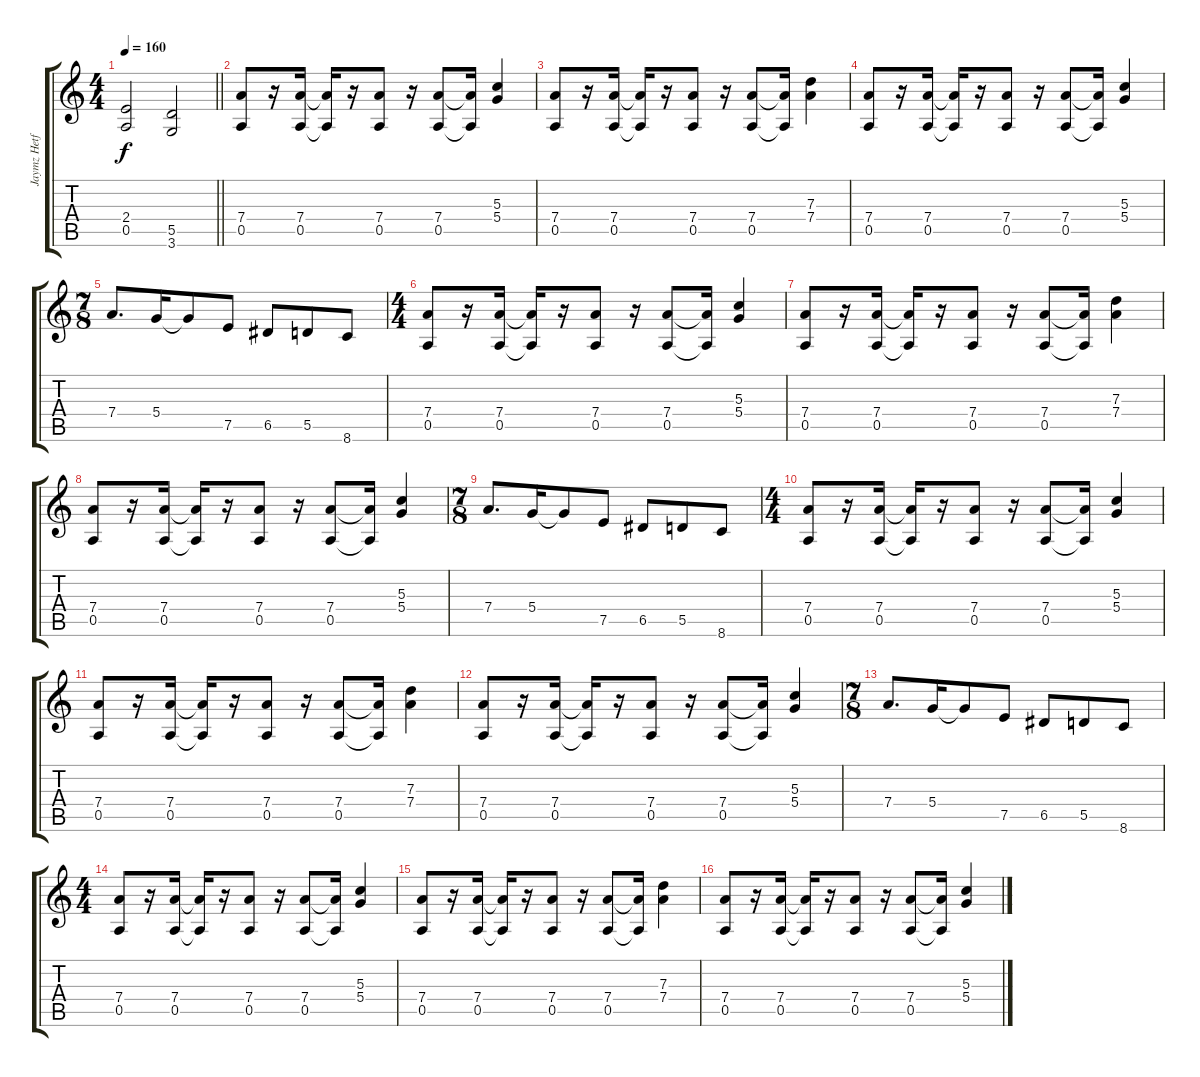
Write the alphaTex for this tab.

\track ("Jaymz Hetfield" "Jaymz Hetf") {instrument distortionguitar}
\staff {score tabs}
\tuning (E4 B3 G3 D3 A2 E2) {hide}
\ts (4 4)
\tempo 160
\clef g2
\barLineRight lightlight
\ks c
(2.4 0.5).2{dy f} (5.5 3.6).2 |
(7.4 0.5).8 r.16 (7.4 0.5).16 (7.4{t} 0.5{t}).16 r.16 (7.4 0.5).8 r.16 (7.4 0.5).8 (7.4{t} 0.5{t}).16 (5.3 5.4).4 |
(7.4 0.5).8 r.16 (7.4 0.5).16 (7.4{t} 0.5{t}).16 r.16 (7.4 0.5).8 r.16 (7.4 0.5).8 (7.4{t} 0.5{t}).16 (7.3 7.4).4 |
(7.4 0.5).8 r.16 (7.4 0.5).16 (7.4{t} 0.5{t}).16 r.16 (7.4 0.5).8 r.16 (7.4 0.5).8 (7.4{t} 0.5{t}).16 (5.3 5.4).4 |
\ts (7 8)
7.4.8{d} 5.4.16 5.4{t}.8 7.5.8 6.5.8 5.5.8 8.6.8 |
\ts (4 4)
(7.4 0.5).8 r.16 (7.4 0.5).16 (7.4{t} 0.5{t}).16 r.16 (7.4 0.5).8 r.16 (7.4 0.5).8 (7.4{t} 0.5{t}).16 (5.3 5.4).4 |
(7.4 0.5).8 r.16 (7.4 0.5).16 (7.4{t} 0.5{t}).16 r.16 (7.4 0.5).8 r.16 (7.4 0.5).8 (7.4{t} 0.5{t}).16 (7.3 7.4).4 |
(7.4 0.5).8 r.16 (7.4 0.5).16 (7.4{t} 0.5{t}).16 r.16 (7.4 0.5).8 r.16 (7.4 0.5).8 (7.4{t} 0.5{t}).16 (5.3 5.4).4 |
\ts (7 8)
7.4.8{d} 5.4.16 5.4{t}.8 7.5.8 6.5.8 5.5.8 8.6.8 |
\ts (4 4)
(7.4 0.5).8 r.16 (7.4 0.5).16 (7.4{t} 0.5{t}).16 r.16 (7.4 0.5).8 r.16 (7.4 0.5).8 (7.4{t} 0.5{t}).16 (5.3 5.4).4 |
(7.4 0.5).8 r.16 (7.4 0.5).16 (7.4{t} 0.5{t}).16 r.16 (7.4 0.5).8 r.16 (7.4 0.5).8 (7.4{t} 0.5{t}).16 (7.3 7.4).4 |
(7.4 0.5).8 r.16 (7.4 0.5).16 (7.4{t} 0.5{t}).16 r.16 (7.4 0.5).8 r.16 (7.4 0.5).8 (7.4{t} 0.5{t}).16 (5.3 5.4).4 |
\ts (7 8)
7.4.8{d} 5.4.16 5.4{t}.8 7.5.8 6.5.8 5.5.8 8.6.8 |
\ts (4 4)
(7.4 0.5).8 r.16 (7.4 0.5).16 (7.4{t} 0.5{t}).16 r.16 (7.4 0.5).8 r.16 (7.4 0.5).8 (7.4{t} 0.5{t}).16 (5.3 5.4).4 |
(7.4 0.5).8 r.16 (7.4 0.5).16 (7.4{t} 0.5{t}).16 r.16 (7.4 0.5).8 r.16 (7.4 0.5).8 (7.4{t} 0.5{t}).16 (7.3 7.4).4 |
(7.4 0.5).8 r.16 (7.4 0.5).16 (7.4{t} 0.5{t}).16 r.16 (7.4 0.5).8 r.16 (7.4 0.5).8 (7.4{t} 0.5{t}).16 (5.3 5.4).4
